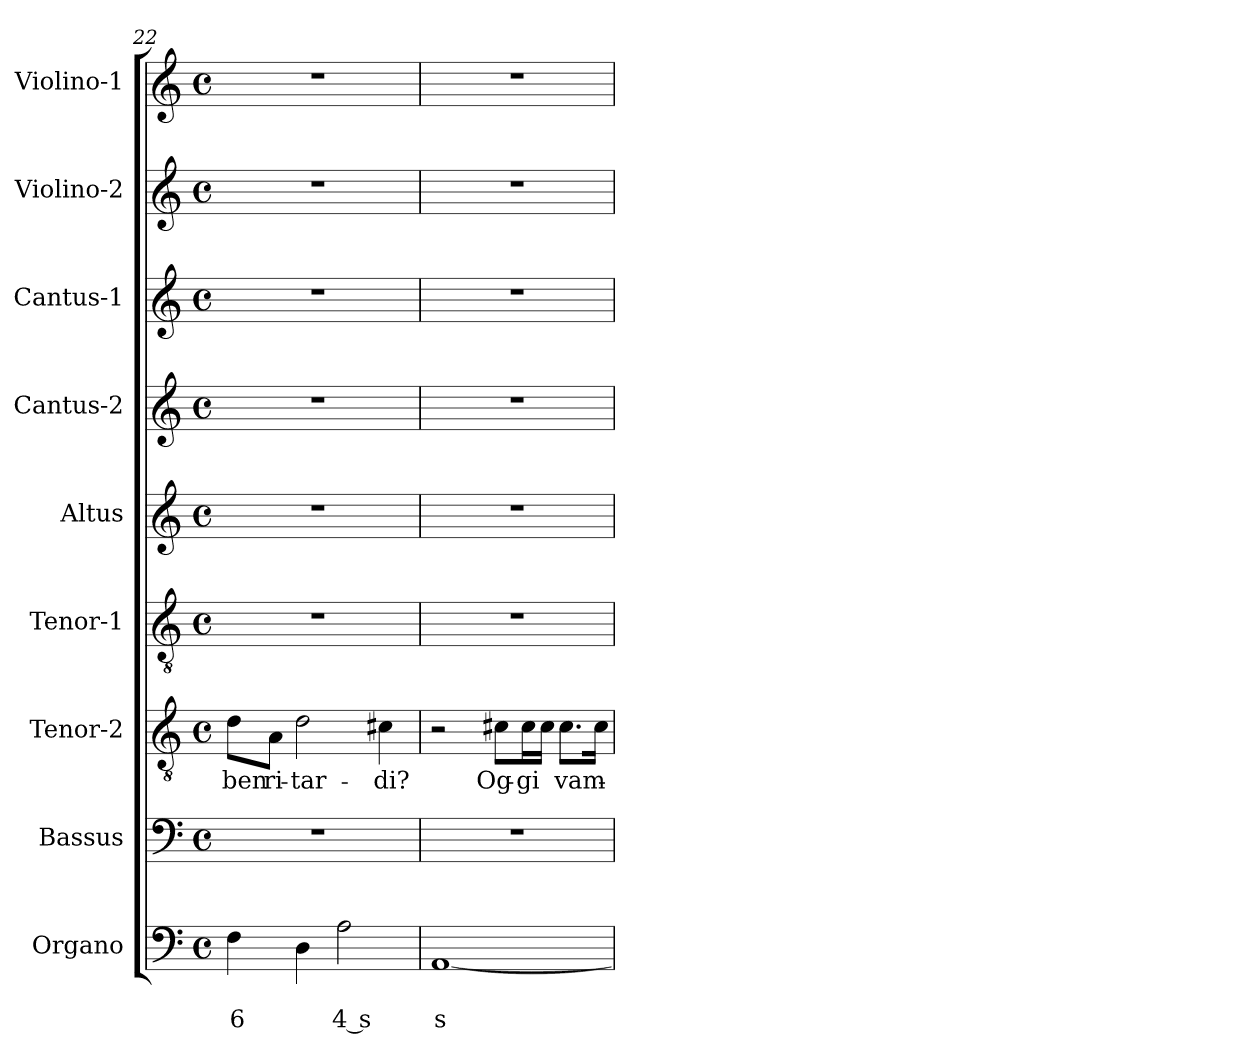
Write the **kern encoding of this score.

**kern	**text	**text	**kern	**kern	**text	**kern	**kern	**kern	**kern	**kern	**kern
*part9	*part9	*part9	*part8	*part7	*part7	*part6	*part5	*part4	*part3	*part2	*part1
*staff9	*staff9	*staff9	*staff8	*staff7	*staff7	*staff6	*staff5	*staff4	*staff3	*staff2	*staff1
*I"Organo	*	*	*I"Bassus	*I"Tenor-2	*	*I"Tenor-1	*I"Altus	*I"Cantus-2	*I"Cantus-1	*I"Violino-2	*I"Violino-1
*I'Og	*	*	*I'B	*I'T2	*	*I'T1	*I'A	*I'C2	*I'C1	*I'V2	*I'V1
!!LO:LB:g=z
*clefF4	*	*	*clefF4	*clefGv2	*	*clefGv2	*clefG2	*clefG2	*clefG2	*clefG2	*clefG2
*k[]	*	*	*k[]	*k[]	*	*k[]	*k[]	*k[]	*k[]	*k[]	*k[]
*C:	*	*	*C:	*C:	*	*C:	*C:	*C:	*C:	*C:	*C:
*M4/4	*	*	*M4/4	*M4/4	*	*M4/4	*M4/4	*M4/4	*M4/4	*M4/4	*M4/4
*met(c)	*	*	*met(c)	*met(c)	*	*met(c)	*met(c)	*met(c)	*met(c)	*met(c)	*met(c)
=22	=22	=22	=22	=22	=22	=22	=22	=22	=22	=22	=22
!	!	!LO:LY:b	!	!	!	!	!	!	!	!	!
!	!	!	!	!	!LO:LY:b	!	!	!	!	!	!
4F\	.	6	1r	8d\L	ben	1r	1r	1r	1r	1r	1r
!	!	!	!	!	!LO:LY:b	!	!	!	!	!	!
.	.	.	.	8A\J	ri-	.	.	.	.	.	.
!	!	!	!	!	!LO:LY:b	!	!	!	!	!	!
4D\	.	.	.	2d\	-tar-	.	.	.	.	.	.
!	!	!LO:LY:b	!	!	!	!	!	!	!	!	!
2A\	.	4 s	.	.	.	.	.	.	.	.	.
!	!	!	!	!	!LO:LY:b	!	!	!	!	!	!
.	.	.	.	4c#X\	-di?	.	.	.	.	.	.
=23	=23	=23	=23	=23	=23	=23	=23	=23	=23	=23	=23
!	!	!LO:LY:b	!	!	!	!	!	!	!	!	!
[1AA	.	s	1r	2r	.	1r	1r	1r	1r	1r	1r
!	!	!	!	!	!LO:LY:b	!	!	!	!	!	!
.	.	.	.	8c#X\L	Og-	.	.	.	.	.	.
!	!	!	!	!	!LO:LY:b	!	!	!	!	!	!
.	.	.	.	16c#\L	-gi	.	.	.	.	.	.
.	.	.	.	16c#\JJ	.	.	.	.	.	.	.
!	!	!	!	!	!LO:LY:b	!	!	!	!	!	!
.	.	.	.	8.c#\L	vam-	.	.	.	.	.	.
.	.	.	.	16c#\Jk	.	.	.	.	.	.	.
=	=	=	=	=	=	=	=	=	=	=	=
*-	*-	*-	*-	*-	*-	*-	*-	*-	*-	*-	*-
